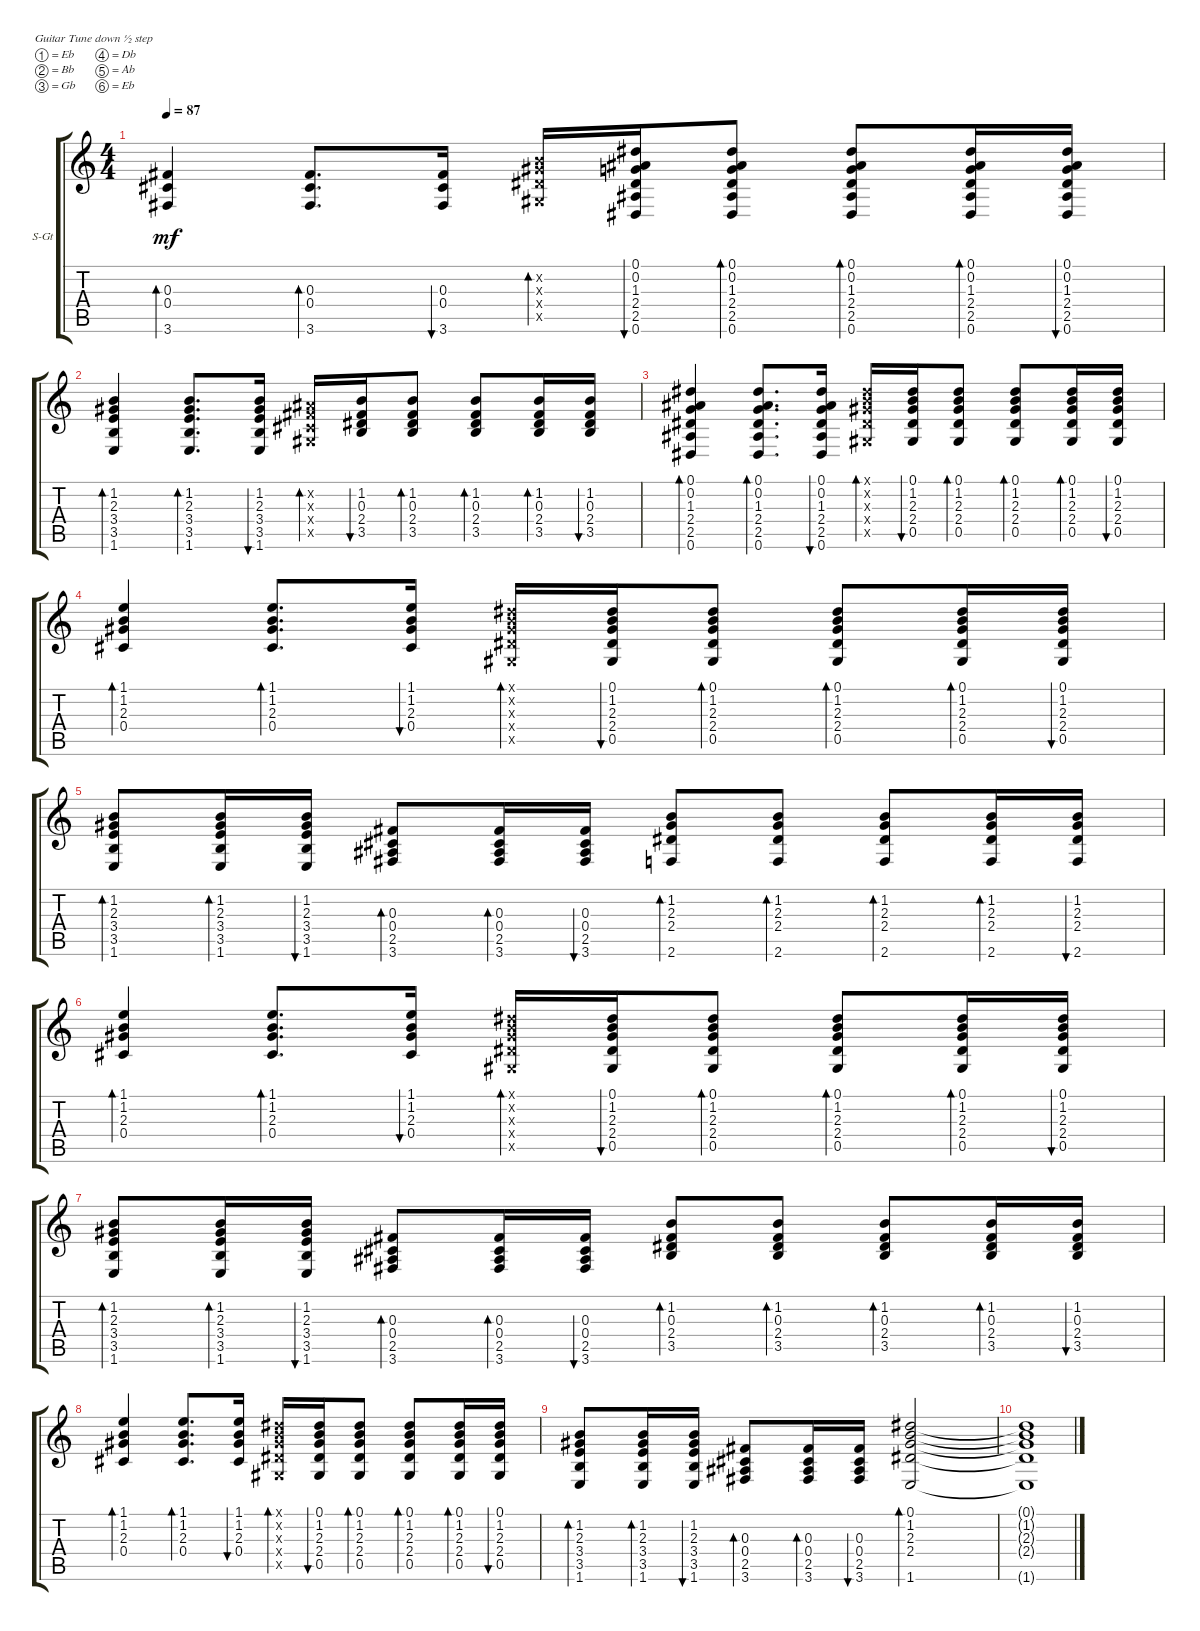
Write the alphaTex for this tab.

\defaultSystemsLayout 4
\bracketExtendMode groupsimilarinstruments
\firstSystemTrackNameOrientation horizontal
\otherSystemsTrackNameOrientation horizontal
\track ("Chord" "S-Gt") {instrument acousticguitarsteel}
\staff {score tabs}
\tuning (Eb4 Bb3 Gb3 Db3 Ab2 Eb2)
\ts (4 4)
\tempo 87
\clef g2
\ks c
(3.6 0.4 0.3).4{bd 30 dy mf} (3.6 0.4 0.3).8{d bd 30} (3.6 0.4 0.3).16{bu 30} (0.5{x} 2.4{x} 2.3{x} 1.2{x}).16{bd 30} (0.6 2.5 2.4 1.3 0.2 0.1).16{bu 30} (0.6 2.5 2.4 1.3 0.2 0.1).8{bd 30} (0.6 2.5 2.4 1.3 0.2 0.1).8{bd 30} (0.6 2.5 2.4 1.3 0.2 0.1).16{bd 30} (0.6 2.5 2.4 1.3 0.2 0.1).16{bu 30} |
(1.6 3.5 3.4 2.3 1.2).4{bd 30} (1.6 3.5 3.4 2.3 1.2).8{d bd 30} (1.6 3.5 3.4 2.3 1.2).16{bu 30} (0.2{x} 0.3{x} 0.4{x} 0.5{x}).16{bd 30} (3.5 2.4 0.3 1.2).16{bu 30} (3.5 2.4 0.3 1.2).8{bd 30} (3.5 2.4 0.3 1.2).8{bd 30} (3.5 2.4 0.3 1.2).16{bd 30} (3.5 2.4 0.3 1.2).16{bu 30} |
(0.6 2.5 2.4 1.3 0.2 0.1).4{bd 30} (0.6 2.5 2.4 1.3 0.2 0.1).8{d bd 30} (0.6 2.5 2.4 1.3 0.2 0.1).16{bu 30} (0.5{x} 2.4{x} 2.3{x} 1.2{x} 0.1{x}).16{bd 30} (0.5 2.4 2.3 1.2 0.1).16{bu 30} (0.5 2.4 2.3 1.2 0.1).8{bd 30} (0.5 2.4 2.3 1.2 0.1).8{bd 30} (0.5 2.4 2.3 1.2 0.1).16{bd 30} (0.5 2.4 2.3 1.2 0.1).16{bu 30} |
(0.4 2.3 1.2 1.1).4{bd 30} (0.4 2.3 1.2 1.1).8{d bd 30} (0.4 2.3 1.2 1.1).16{bu 30} (0.5{x} 2.4{x} 2.3{x} 1.2{x} 0.1{x}).16{bd 30} (0.5 2.4 2.3 1.2 0.1).16{bu 30} (0.5 2.4 2.3 1.2 0.1).8{bd 30} (0.5 2.4 2.3 1.2 0.1).8{bd 30} (0.5 2.4 2.3 1.2 0.1).16{bd 30} (0.5 2.4 2.3 1.2 0.1).16{bu 30} |
(1.6 3.5 3.4 2.3 1.2).8{bd 30} (1.6 3.5 3.4 2.3 1.2).16{bd 30} (1.6 3.5 3.4 2.3 1.2).16{bu 30} (3.6 0.4 0.3 2.5).8{bd 30} (3.6 0.4 0.3 2.5).16{bd 30} (3.6 0.4 0.3 2.5).16{bu 30} (2.6 2.4 2.3 1.2).8{bd 30} (2.6 2.4 2.3 1.2).8{bd 30} (2.6 2.4 2.3 1.2).8{bd 30} (2.6 2.4 2.3 1.2).16{bd 30} (2.6 2.4 2.3 1.2).16{bu 30} |
(0.4 2.3 1.2 1.1).4{bd 30} (0.4 2.3 1.2 1.1).8{d bd 30} (0.4 2.3 1.2 1.1).16{bu 30} (0.5{x} 2.4{x} 2.3{x} 1.2{x} 0.1{x}).16{bd 30} (0.5 2.4 2.3 1.2 0.1).16{bu 30} (0.5 2.4 2.3 1.2 0.1).8{bd 30} (0.5 2.4 2.3 1.2 0.1).8{bd 30} (0.5 2.4 2.3 1.2 0.1).16{bd 30} (0.5 2.4 2.3 1.2 0.1).16{bu 30} |
(1.6 3.5 3.4 2.3 1.2).8{bd 30} (1.6 3.5 3.4 2.3 1.2).16{bd 30} (1.6 3.5 3.4 2.3 1.2).16{bu 30} (3.6 0.4 0.3 2.5).8{bd 30} (3.6 0.4 0.3 2.5).16{bd 30} (3.6 0.4 0.3 2.5).16{bu 30} (3.5 2.4 0.3 1.2).8{bd 30} (3.5 2.4 0.3 1.2).8{bd 30} (3.5 2.4 0.3 1.2).8{bd 30} (3.5 2.4 0.3 1.2).16{bd 30} (3.5 2.4 0.3 1.2).16{bu 30} |
(0.4 2.3 1.2 1.1).4{bd 30} (0.4 2.3 1.2 1.1).8{d bd 30} (0.4 2.3 1.2 1.1).16{bu 30} (0.5{x} 2.4{x} 2.3{x} 1.2{x} 0.1{x}).16{bd 30} (0.5 2.4 2.3 1.2 0.1).16{bu 30} (0.5 2.4 2.3 1.2 0.1).8{bd 30} (0.5 2.4 2.3 1.2 0.1).8{bd 30} (0.5 2.4 2.3 1.2 0.1).16{bd 30} (0.5 2.4 2.3 1.2 0.1).16{bu 30} |
(1.6 3.5 3.4 2.3 1.2).8{bd 30} (1.6 3.5 3.4 2.3 1.2).16{bd 30} (1.6 3.5 3.4 2.3 1.2).16{bu 30} (3.6 0.4 0.3 2.5).8{bd 30} (3.6 0.4 0.3 2.5).16{bd 30} (3.6 0.4 0.3 2.5).16{bu 30} (1.6 2.4 2.3 1.2 0.1).2{bd 30} |
(1.6{t} 2.4{t} 2.3{t} 1.2{t} 0.1{t}).1
